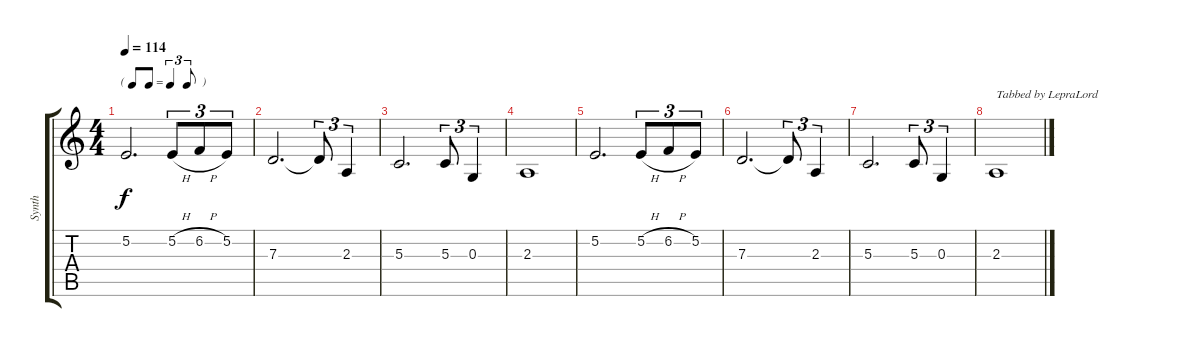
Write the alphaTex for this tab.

\track ("Synth" "Synth") {instrument choiraahs}
\staff {score tabs}
\tuning (E4 B3 G3 D3 A2 D2) {hide}
\ts (4 4)
\tf triplet8th
\tempo 114
\clef g2
\ks c
5.2.2{d dy f} 5.2{h}.8{tu (3 2)} 6.2{h}.8{tu (3 2)} 5.2.8{tu (3 2)} |
7.3.2{d} 7.3{t}.8{tu (3 2)} 2.3.4{tu (3 2)} |
5.3.2{d} 5.3.8{tu (3 2)} 0.3.4{tu (3 2)} |
2.3.1 |
5.2.2{d} 5.2{h}.8{tu (3 2)} 6.2{h}.8{tu (3 2)} 5.2.8{tu (3 2)} |
7.3.2{d} 7.3{t}.8{tu (3 2)} 2.3.4{tu (3 2)} |
5.3.2{d} 5.3.8{tu (3 2)} 0.3.4{tu (3 2)} |
2.3.1{txt "Tabbed by LepraLord"}
